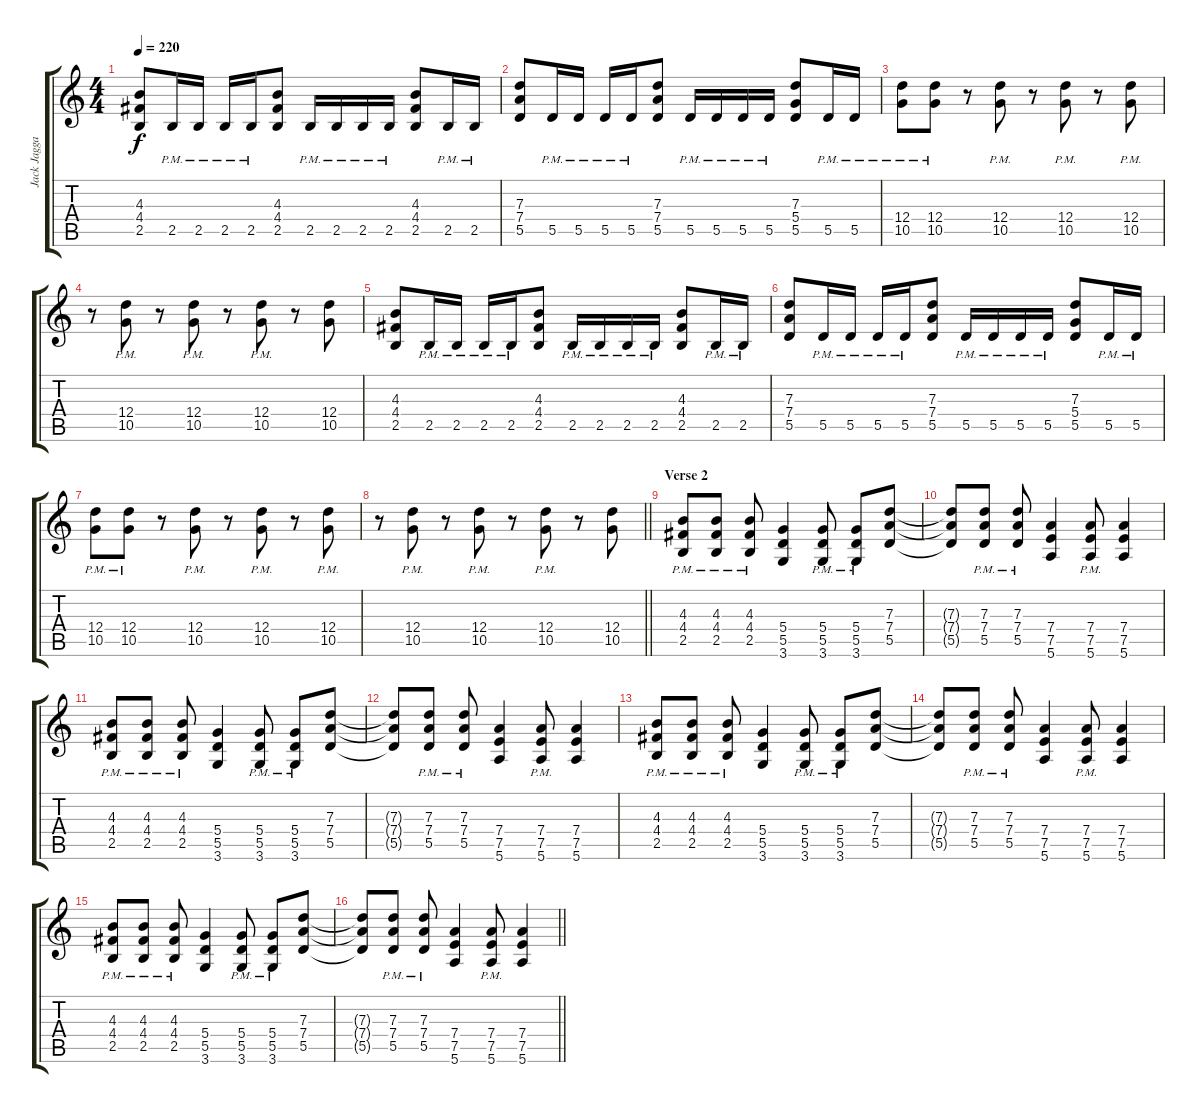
\track ("Jack Jaggard" "Jack Jagga") {instrument overdrivenguitar}
\staff {score tabs}
\tuning (E4 B3 G3 D3 A2 E2) {hide}
\ts (4 4)
\tempo 220
\clef g2
\ks c
(4.3 4.4 2.5).8{dy f} 2.5{pm}.16 2.5{pm}.16 2.5{pm}.16 2.5{pm}.16 (4.3 4.4 2.5).8 2.5{pm}.16 2.5{pm}.16 2.5{pm}.16 2.5{pm}.16 (4.3 4.4 2.5).8 2.5{pm}.16 2.5{pm}.16 |
(7.3 7.4 5.5).8 5.5{pm}.16 5.5{pm}.16 5.5{pm}.16 5.5{pm}.16 (7.3 7.4 5.5).8 5.5{pm}.16 5.5{pm}.16 5.5{pm}.16 5.5{pm}.16 (7.3 5.4 5.5).8 5.5{pm}.16 5.5{pm}.16 |
(12.4{pm} 10.5{pm}).8 (12.4{pm} 10.5{pm}).8 r.8 (12.4{pm} 10.5{pm}).8 r.8 (12.4{pm} 10.5{pm}).8 r.8 (12.4{pm} 10.5{pm}).8 |
r.8 (12.4{pm} 10.5{pm}).8 r.8 (12.4{pm} 10.5{pm}).8 r.8 (12.4{pm} 10.5{pm}).8 r.8 (12.4 10.5).8 |
(4.3 4.4 2.5).8 2.5{pm}.16 2.5{pm}.16 2.5{pm}.16 2.5{pm}.16 (4.3 4.4 2.5).8 2.5{pm}.16 2.5{pm}.16 2.5{pm}.16 2.5{pm}.16 (4.3 4.4 2.5).8 2.5{pm}.16 2.5{pm}.16 |
(7.3 7.4 5.5).8 5.5{pm}.16 5.5{pm}.16 5.5{pm}.16 5.5{pm}.16 (7.3 7.4 5.5).8 5.5{pm}.16 5.5{pm}.16 5.5{pm}.16 5.5{pm}.16 (7.3 5.4 5.5).8 5.5{pm}.16 5.5{pm}.16 |
(12.4{pm} 10.5{pm}).8 (12.4{pm} 10.5{pm}).8 r.8 (12.4{pm} 10.5{pm}).8 r.8 (12.4{pm} 10.5{pm}).8 r.8 (12.4{pm} 10.5{pm}).8 |
\barLineRight lightlight
r.8 (12.4{pm} 10.5{pm}).8 r.8 (12.4{pm} 10.5{pm}).8 r.8 (12.4{pm} 10.5{pm}).8 r.8 (12.4 10.5).8 |
\section ("" "Verse 2")
(4.3{pm} 4.4{pm} 2.5{pm}).8 (4.3{pm} 4.4{pm} 2.5{pm}).8 (4.3{pm} 4.4{pm} 2.5{pm}).8 (5.4 5.5 3.6).4 (5.4{pm} 5.5{pm} 3.6{pm}).8 (5.4{pm} 5.5{pm} 3.6{pm}).8 (7.3 7.4 5.5).8 |
(7.3{t} 7.4{t} 5.5{t}).8 (7.3{pm} 7.4{pm} 5.5{pm}).8 (7.3{pm} 7.4{pm} 5.5{pm}).8 (7.4 7.5 5.6).4 (7.4{pm} 7.5{pm} 5.6{pm}).8 (7.4 7.5 5.6).4 |
(4.3{pm} 4.4{pm} 2.5{pm}).8 (4.3{pm} 4.4{pm} 2.5{pm}).8 (4.3{pm} 4.4{pm} 2.5{pm}).8 (5.4 5.5 3.6).4 (5.4{pm} 5.5{pm} 3.6{pm}).8 (5.4{pm} 5.5{pm} 3.6{pm}).8 (7.3 7.4 5.5).8 |
(7.3{t} 7.4{t} 5.5{t}).8 (7.3{pm} 7.4{pm} 5.5{pm}).8 (7.3{pm} 7.4{pm} 5.5{pm}).8 (7.4 7.5 5.6).4 (7.4{pm} 7.5{pm} 5.6{pm}).8 (7.4 7.5 5.6).4 |
(4.3{pm} 4.4{pm} 2.5{pm}).8 (4.3{pm} 4.4{pm} 2.5{pm}).8 (4.3{pm} 4.4{pm} 2.5{pm}).8 (5.4 5.5 3.6).4 (5.4{pm} 5.5{pm} 3.6{pm}).8 (5.4{pm} 5.5{pm} 3.6{pm}).8 (7.3 7.4 5.5).8 |
(7.3{t} 7.4{t} 5.5{t}).8 (7.3{pm} 7.4{pm} 5.5{pm}).8 (7.3{pm} 7.4{pm} 5.5{pm}).8 (7.4 7.5 5.6).4 (7.4{pm} 7.5{pm} 5.6{pm}).8 (7.4 7.5 5.6).4 |
(4.3{pm} 4.4{pm} 2.5{pm}).8 (4.3{pm} 4.4{pm} 2.5{pm}).8 (4.3{pm} 4.4{pm} 2.5{pm}).8 (5.4 5.5 3.6).4 (5.4{pm} 5.5{pm} 3.6{pm}).8 (5.4{pm} 5.5{pm} 3.6{pm}).8 (7.3 7.4 5.5).8 |
\barLineRight lightlight
(7.3{t} 7.4{t} 5.5{t}).8 (7.3{pm} 7.4{pm} 5.5{pm}).8 (7.3{pm} 7.4{pm} 5.5{pm}).8 (7.4 7.5 5.6).4 (7.4{pm} 7.5{pm} 5.6{pm}).8 (7.4 7.5 5.6).4
